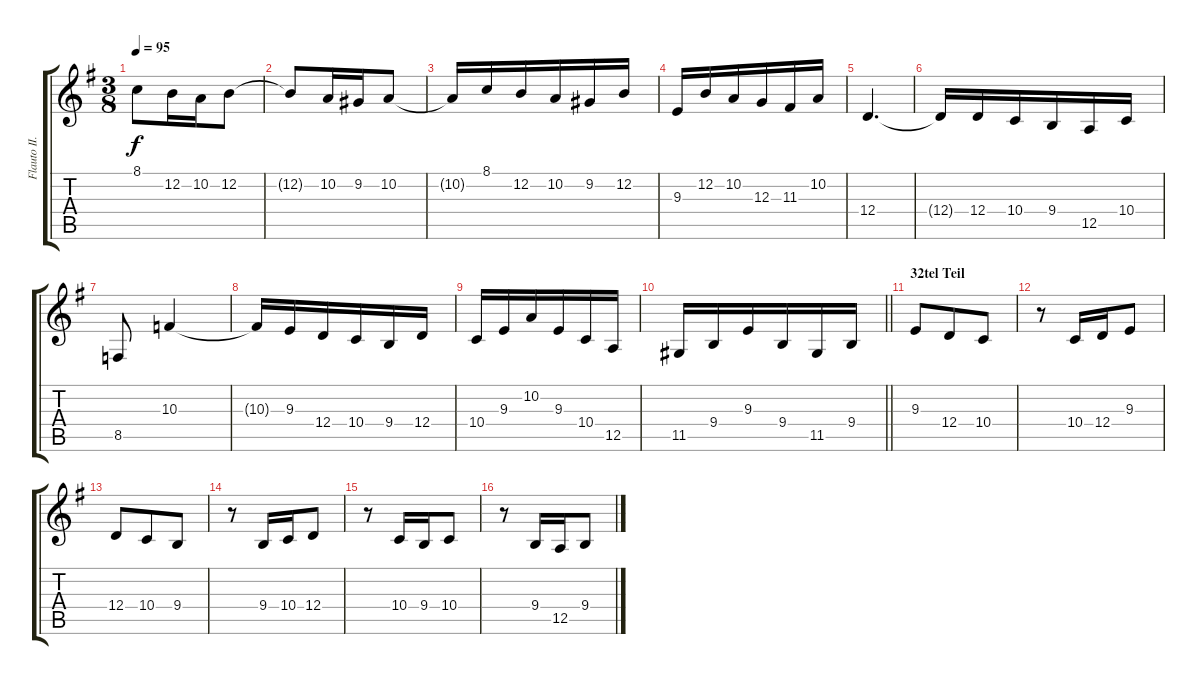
\track ("Flauto II. (Flùte à bee)" "Flauto II.") {instrument recorder}
\staff {score tabs}
\tuning (E4 B3 G3 D3 A2 E2) {hide}
\ts (3 8)
\tempo 95
\clef g2
\ks g
8.1{t}.8{dy f beam merge} 12.2.16 10.2.16{beam merge} 12.2.8 |
12.2{t}.8{beam merge} 10.2.16 9.2.16{beam merge} 10.2.8 |
10.2{t}.16 8.1.16{beam merge} 12.2.16 10.2.16{beam merge} 9.2.16 12.2.16 |
9.3.16 12.2.16{beam merge} 10.2.16 12.3.16{beam merge} 11.3.16 10.2.16 |
12.4.4{d} |
12.4{t}.16 12.4.16{beam merge} 10.4.16 9.4.16{beam merge} 12.5.16 10.4.16 |
8.5.8 10.3.4 |
10.3{t}.16 9.3.16{beam merge} 12.4.16 10.4.16{beam merge} 9.4.16 12.4.16 |
10.4.16 9.3.16{beam merge} 10.2.16 9.3.16{beam merge} 10.4.16 12.5.16 |
\barLineRight lightlight
11.5.16 9.4.16{beam merge} 9.3.16 9.4.16{beam merge} 11.5.16 9.4.16 |
\section ("" "32tel Teil")
9.3.8 12.4.8 10.4.8 |
r.8 10.4.16 12.4.16 9.3.8 |
12.4.8 10.4.8 9.4.8 |
r.8 9.4.16 10.4.16 12.4.8 |
r.8 10.4.16 9.4.16 10.4.8 |
r.8 9.4.16 12.5.16 9.4.8
